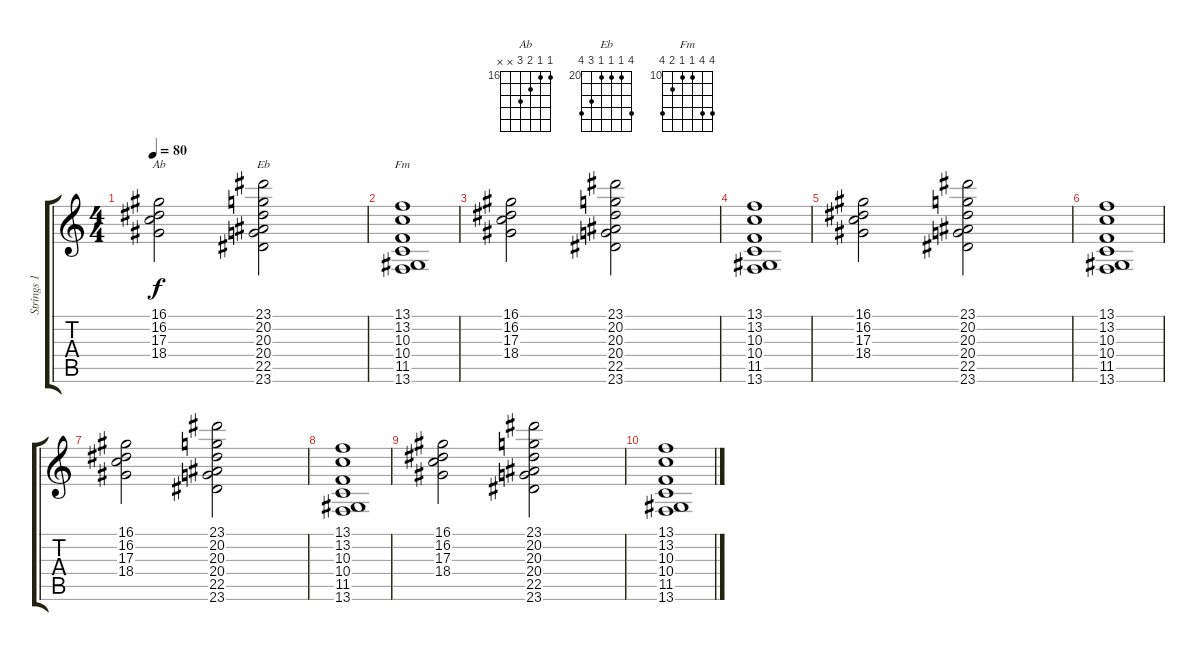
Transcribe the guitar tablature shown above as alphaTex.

\track ("Strings 1" "Strings 1") {instrument stringensemble2}
\staff {score tabs}
\tuning (E4 B3 G3 D3 A2 E2) {hide}
\chord ("Ab" 16 16 17 18 x x) {firstfret 16}
\chord ("Eb" 23 20 20 20 22 23) {firstfret 20}
\chord ("Fm" 13 13 10 10 11 13) {firstfret 10}
\ts (4 4)
\tempo 80
\clef g2
\ks c
(16.1 16.2 17.3 18.4).2{ch "Ab" dy f} (23.1 20.2 20.3 20.4 22.5 23.6).2{ch "Eb"} |
(13.1 13.2 10.3 10.4 11.5 13.6).1{ch "Fm"} |
(16.1 16.2 17.3 18.4).2 (23.1 20.2 20.3 20.4 22.5 23.6).2 |
(13.1 13.2 10.3 10.4 11.5 13.6).1 |
(16.1 16.2 17.3 18.4).2 (23.1 20.2 20.3 20.4 22.5 23.6).2 |
(13.1 13.2 10.3 10.4 11.5 13.6).1 |
(16.1 16.2 17.3 18.4).2 (23.1 20.2 20.3 20.4 22.5 23.6).2 |
(13.1 13.2 10.3 10.4 11.5 13.6).1 |
(16.1 16.2 17.3 18.4).2 (23.1 20.2 20.3 20.4 22.5 23.6).2 |
(13.1 13.2 10.3 10.4 11.5 13.6).1
